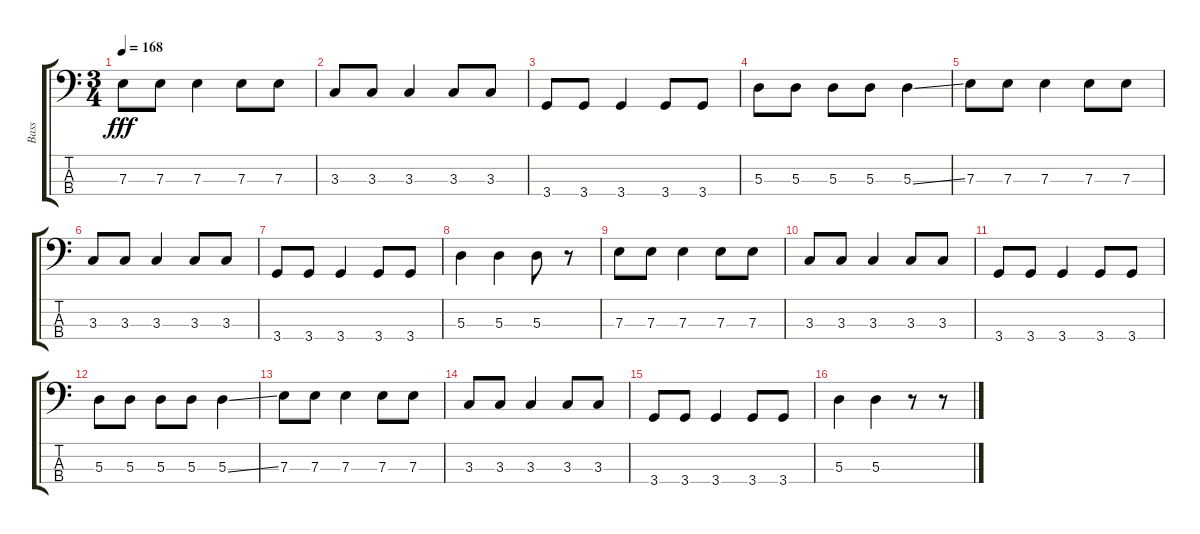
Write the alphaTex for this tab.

\track ("Bass" "Bass") {instrument electricbassfinger}
\staff {score tabs}
\tuning (G2 D2 A1 E1) {hide}
\ts (3 4)
\tempo 168
\clef f4
\ks c
7.3.8{dy fff} 7.3.8 7.3.4 7.3.8 7.3.8 |
3.3.8 3.3.8 3.3.4 3.3.8 3.3.8 |
3.4.8 3.4.8 3.4.4 3.4.8 3.4.8 |
5.3.8 5.3.8 5.3.8 5.3.8 5.3{ss}.4 |
7.3.8 7.3.8 7.3.4 7.3.8 7.3.8 |
3.3.8 3.3.8 3.3.4 3.3.8 3.3.8 |
3.4.8 3.4.8 3.4.4 3.4.8 3.4.8 |
5.3.4 5.3.4 5.3.8 r.8 |
7.3.8 7.3.8 7.3.4 7.3.8 7.3.8 |
3.3.8 3.3.8 3.3.4 3.3.8 3.3.8 |
3.4.8 3.4.8 3.4.4 3.4.8 3.4.8 |
5.3.8 5.3.8 5.3.8 5.3.8 5.3{ss}.4 |
7.3.8 7.3.8 7.3.4 7.3.8 7.3.8 |
3.3.8 3.3.8 3.3.4 3.3.8 3.3.8 |
3.4.8 3.4.8 3.4.4 3.4.8 3.4.8 |
5.3.4 5.3.4 r.8 r.8
